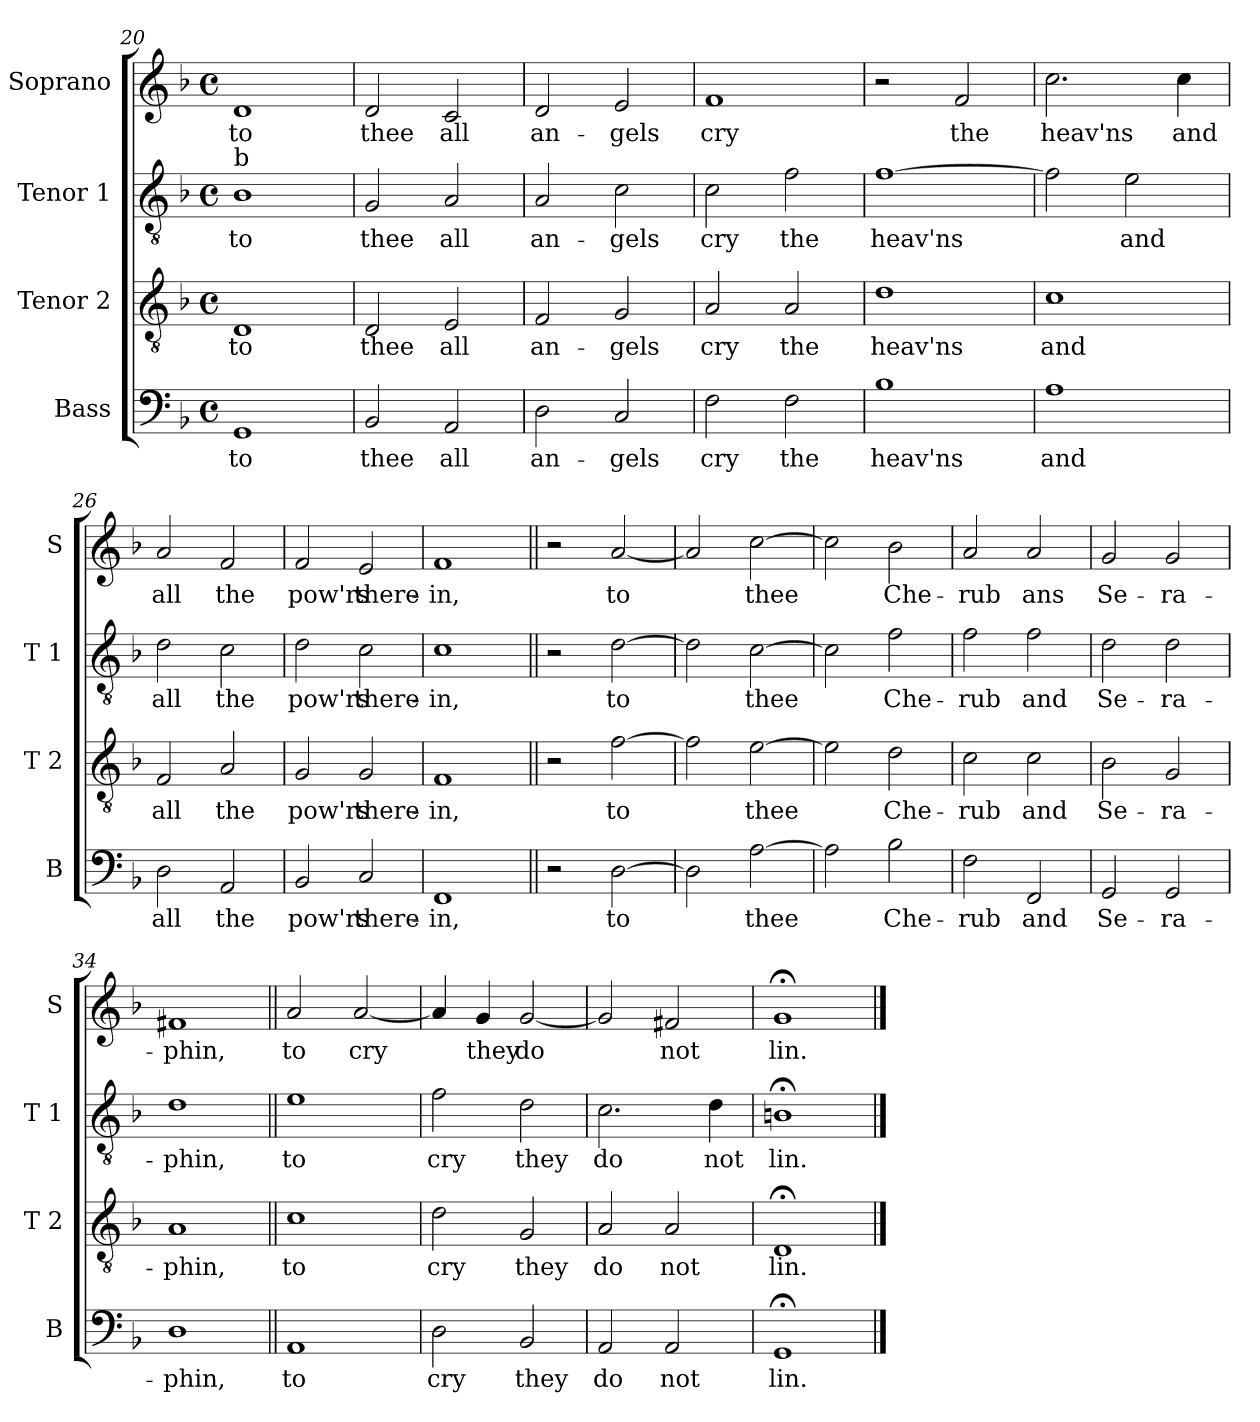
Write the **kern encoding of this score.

**kern	**text	**kern	**text	**kern	**text	**kern	**text
*part4	*part4	*part3	*part3	*part2	*part2	*part1	*part1
*staff4	*staff4	*staff3	*staff3	*staff2	*staff2	*staff1	*staff1
*I"Bass	*	*I"Tenor 2	*	*I"Tenor 1	*	*I"Soprano	*
*I'B	*	*I'T 2	*	*I'T 1	*	*I'S	*
!!LO:PB:g=z
*clefF4	*	*clefGv2	*	*clefGv2	*	*clefG2	*
*k[b-]	*	*k[b-]	*	*k[b-]	*	*k[b-]	*
*F:	*	*F:	*	*F:	*	*F:	*
*M4/4	*	*M4/4	*	*M4/4	*	*M4/4	*
*met(c)	*	*met(c)	*	*met(c)	*	*met(c)	*
=20	=20	=20	=20	=20	=20	=20	=20
!	!	!	!	!LO:TX:a:t=b	!	!	!
!	!LO:LY:b	!	!LO:LY:b	!	!LO:LY:b	!	!LO:LY:b
1GG	to	1D	to	1B-	to	1d	to
=21	=21	=21	=21	=21	=21	=21	=21
!	!LO:LY:b	!	!LO:LY:b	!	!LO:LY:b	!	!LO:LY:b
2BB-/	thee	2D/	thee	2G/	thee	2d/	thee
!	!LO:LY:b	!	!LO:LY:b	!	!LO:LY:b	!	!LO:LY:b
2AA/	all	2E/	all	2A/	all	2c/	all
=22	=22	=22	=22	=22	=22	=22	=22
!	!LO:LY:b	!	!LO:LY:b	!	!LO:LY:b	!	!LO:LY:b
2D\	an-	2F/	an-	2A/	an-	2d/	an-
!	!LO:LY:b	!	!LO:LY:b	!	!LO:LY:b	!	!LO:LY:b
2C/	-gels	2G/	-gels	2c\	-gels	2e/	-gels
=23	=23	=23	=23	=23	=23	=23	=23
!	!LO:LY:b	!	!LO:LY:b	!	!LO:LY:b	!	!LO:LY:b
2F\	cry	2A/	cry	2c\	cry	1f	cry
!	!LO:LY:b	!	!LO:LY:b	!	!LO:LY:b	!	!
2F\	the	2A/	the	2f\	the	.	.
=24	=24	=24	=24	=24	=24	=24	=24
!	!LO:LY:b	!	!LO:LY:b	!	!LO:LY:b	!	!
1B-	heav'ns	1d	heav'ns	[1f	heav'ns	2r	.
!	!	!	!	!	!	!	!LO:LY:b
.	.	.	.	.	.	2f/	the
=25	=25	=25	=25	=25	=25	=25	=25
!	!LO:LY:b	!	!LO:LY:b	!	!	!	!LO:LY:b
1A	and	1c	and	2f\]	.	2.cc\	heav'ns
!	!	!	!	!	!LO:LY:b	!	!
.	.	.	.	2e\	and	.	.
!	!	!	!	!	!	!	!LO:LY:b
.	.	.	.	.	.	4cc\	and
!!LO:LB:g=z
=26	=26	=26	=26	=26	=26	=26	=26
!	!LO:LY:b	!	!LO:LY:b	!	!LO:LY:b	!	!LO:LY:b
2D\	all	2F/	all	2d\	all	2a/	all
!	!LO:LY:b	!	!LO:LY:b	!	!LO:LY:b	!	!LO:LY:b
2AA/	the	2A/	the	2c\	the	2f/	the
=27	=27	=27	=27	=27	=27	=27	=27
!	!LO:LY:b	!	!LO:LY:b	!	!LO:LY:b	!	!LO:LY:b
2BB-/	pow'rs	2G/	pow'rs	2d\	pow'rs	2f/	pow'rs
!	!LO:LY:b	!	!LO:LY:b	!	!LO:LY:b	!	!LO:LY:b
2C/	there-	2G/	there-	2c\	there-	2e/	there-
=28	=28	=28	=28	=28	=28	=28	=28
!	!LO:LY:b	!	!LO:LY:b	!	!LO:LY:b	!	!LO:LY:b
1FF	-in,	1F	-in,	1c	-in,	1f	-in,
=29||	=29||	=29||	=29||	=29||	=29||	=29||	=29||
2r	.	2r	.	2r	.	2r	.
!	!LO:LY:b	!	!LO:LY:b	!	!LO:LY:b	!	!LO:LY:b
[2D\	to	[2f\	to	[2d\	to	[2a/	to
=30	=30	=30	=30	=30	=30	=30	=30
2D\]	.	2f\]	.	2d\]	.	2a/]	.
!	!LO:LY:b	!	!LO:LY:b	!	!LO:LY:b	!	!LO:LY:b
[2A\	thee	[2e\	thee	[2c\	thee	[2cc\	thee
=31	=31	=31	=31	=31	=31	=31	=31
2A\]	.	2e\]	.	2c\]	.	2cc\]	.
!	!LO:LY:b	!	!LO:LY:b	!	!LO:LY:b	!	!LO:LY:b
2B-\	Che-	2d\	Che-	2f\	Che-	2b-\	Che-
!!LO:LB:g=z
=32	=32	=32	=32	=32	=32	=32	=32
!	!LO:LY:b	!	!LO:LY:b	!	!LO:LY:b	!	!LO:LY:b
2F\	-rub	2c\	-rub	2f\	-rub	2a/	-rub
!	!LO:LY:b	!	!LO:LY:b	!	!LO:LY:b	!	!LO:LY:b
2FF/	and	2c\	and	2f\	and	2a/	ans
=33	=33	=33	=33	=33	=33	=33	=33
!	!LO:LY:b	!	!LO:LY:b	!	!LO:LY:b	!	!LO:LY:b
2GG/	Se-	2B-\	Se-	2d\	Se-	2g/	Se-
!	!LO:LY:b	!	!LO:LY:b	!	!LO:LY:b	!	!LO:LY:b
2GG/	-ra-	2G/	-ra-	2d\	-ra-	2g/	-ra-
=34	=34	=34	=34	=34	=34	=34	=34
!	!LO:LY:b	!	!LO:LY:b	!	!LO:LY:b	!	!LO:LY:b
1D	-phin,	1A	-phin,	1d	-phin,	1f#X	-phin,
=35||	=35||	=35||	=35||	=35||	=35||	=35||	=35||
!	!LO:LY:b	!	!LO:LY:b	!	!LO:LY:b	!	!LO:LY:b
1AA	to	1c	to	1e	to	2a/	to
!	!	!	!	!	!	!	!LO:LY:b
.	.	.	.	.	.	[2a/	cry
=36	=36	=36	=36	=36	=36	=36	=36
!	!LO:LY:b	!	!LO:LY:b	!	!LO:LY:b	!	!
2D\	cry	2d\	cry	2f\	cry	4a/]	.
!	!	!	!	!	!	!	!LO:LY:b
.	.	.	.	.	.	4g/	they
!	!LO:LY:b	!	!LO:LY:b	!	!LO:LY:b	!	!LO:LY:b
2BB-/	they	2G/	they	2d\	they	[2g/	do
=37	=37	=37	=37	=37	=37	=37	=37
!	!LO:LY:b	!	!LO:LY:b	!	!LO:LY:b	!	!
2AA/	do	2A/	do	2.c\	do	2g/]	.
!	!LO:LY:b	!	!LO:LY:b	!	!	!	!LO:LY:b
2AA/	not	2A/	not	.	.	2f#X/	not
!	!	!	!	!	!LO:LY:b	!	!
.	.	.	.	4d\	not	.	.
=38	=38	=38	=38	=38	=38	=38	=38
!	!LO:LY:b	!	!LO:LY:b	!	!LO:LY:b	!	!LO:LY:b
1GG;<	lin.	1D;<	lin.	1Bn;<	lin.	1g;<	lin.
==	==	==	==	==	==	==	==
*-	*-	*-	*-	*-	*-	*-	*-
